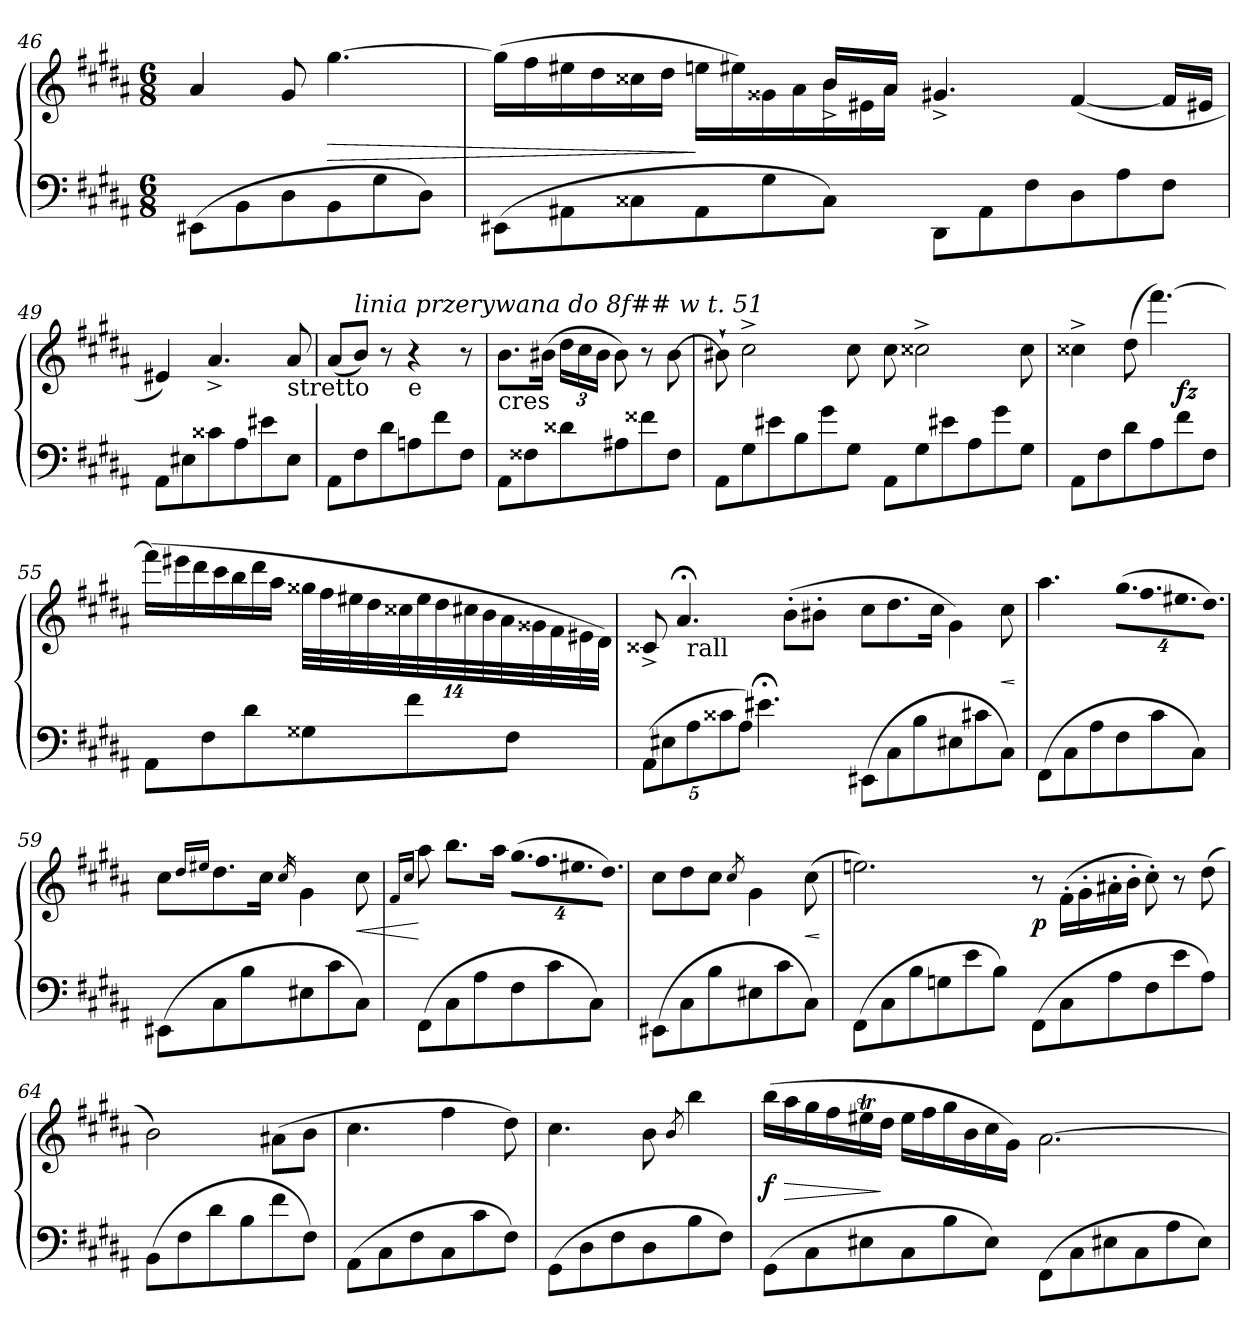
**kern	**kern	**dynam
*part1	*part1	*part1
*staff2	*staff1	*staff1/2
*clefF4	*clefG2	*
*k[f#c#g#d#a#]	*k[f#c#g#d#a#]	*
*M6/8	*M6/8	*
=46	=46	=46
(>8EE#X\L	4a#	.
8BB	.	.
8D#	8g#	.
8BB	[4.gg#	>
8G#	.	.
8D#J)	.	.
=47	=47	=47
*	*^	*
(8EE#X\L	(16gg#LL]	2ryy	.
.	16ff#	.	.
8AA#X\	16ee#X	.	.
.	16dd#	.	.
8C##X\	16cc##X	.	.
.	16dd#JJ	.	.
8AA#\	16een\LL	.	]
.	16ee#X)	.	.
8G#\	16g##X	8ryy	.
.	16a#	.	.
*	*Xtuplet	*	*
8C##\J)	24b	24b^>/LL	.
.	24e#X	24ryy	.
.	24a#JJ	24a#JJ	.
*	*v	*v	*
=48-	=48-	=48-
8DD#\L	4.g#X^>	.
8AA#	.	.
8F#	.	.
8D#	(<[4f#	.
8A#	.	.
8F#J	16f#LL]	.
.	16e#XJJ	.
=49	=49	=49
8AA#L	4e#X)	.
8E#X	.	.
8c##X	4.a#^>	.
8A#	.	.
8e#X	.	.
!	!LO:TX:b:t=stretto	!
8E#J	8a#	.
=50	=50	=50
8AA#L	(<8a#L	.
!	!LO:TX:a:i:t=linia przerywana do 8f## w t. 51	!
8F#	8bJ)	.
8d#	8r	.
!	!LO:TX:b:t=e	!
8An	4r	.
8f#	.	.
8F#J	8r	.
=51	=51	=51
!	!LO:TX:b:t=cres	!
8AA#L	8.bL	.
8F##X	.	.
.	(>16b#XJk	.
*	*tuplet	*
8d##X	24dd#LL	.
.	24cc#	.
.	24b#JJ	.
8A#X	8b#)	.
8f##X	8r	.
8F##J	[8b#	.
=52	=52	=52
8AA#L	8b#X`>]	.
8G#	2cc#^>	.
8e#X	.	.
8B	.	.
8g#	.	.
8G#J	8cc#	.
=53-	=53-	=53-
8AA#L	8cc#	.
8G#	2cc##X^>	.
8e#X	.	.
8A#	.	.
8g#	.	.
8G#J	8cc##	.
=54	=54	=54
*	*^	*
8AA#L	4cc##X^>	2ryy	.
8F#	.	.	.
8d#	(>8dd#	.	.
8A#	[4.fff#)	.	.
8f#	.	4ryy	fz
8F#J	.	.	.
*	*v	*v	*
=55	=55	=55
*	*Xtuplet	*
*	*^	*
!	!LO:TX:b:t=con forza.	!	!
*	*v	*v	*
8AA#L	(>56%3fff#LL]	.
.	56%3eee#X	.
.	56%3ddd#	.
8F#	.	.
.	56%3ccc#	.
.	56%3bb	.
8d#	.	.
.	56%3ddd#	.
.	56%3aa#JJ	.
*	*tuplet	*
8G##X	112%3gg##XLLL	.
.	112%3ff#	.
.	112%3ee#X	.
.	112%3dd#	.
.	112%3cc##X	.
8f#	.	.
.	112%3ee#	.
.	112%3dd#	.
.	112%3cc#X	.
.	112%3b	.
.	112%3a#	.
8F#J	.	.
.	112%3g##X	.
.	112%3f#	.
.	112%3e#X	.
.	112%3d#JJJ)	.
=56	=56	=56
*	*^	*
(>40%3AA#L	8c##X^<	10.ryy	.
40%3E#X	.	.	.
.	4.a#;<	.	.
!	!	!LO:TX:b:t=rall	!
40%3A#	.	5%2.ryy	.
40%3c##X	.	.	.
40%3A#J)	.	.	.
4.e#X;<	.	.	.
.	(>8b'>L	.	.
.	8b#X'>J	.	.
=57-	=57-	=57-	=57-
!	!LO:TX:a:t=a Tempo.	!	!
*	*v	*v	*
(>8EE#XL	8cc#L	.
8C#	8.dd#	.
8B	.	.
.	16cc#Jk	.
8E#X	4g#\)	.
8c#X	.	.
8C#J)	8cc#	<
.	.	[
=58	=58	=58
(>8FF#L	4.aa#	.
8C#	.	.
8A#	.	.
!	!LO:N:vis=16.	!
8F#	(>32%3gg#LL	.
!	!LO:N:vis=16.	!
.	32%3ff#	.
8c#	.	.
!	!LO:N:vis=16.	!
.	32%3ee#X	.
8C#J)	.	.
!	!LO:N:vis=16.	!
.	32%3dd#JJ)	.
=59	=59	=59
(>8EE#XL	8cc#L	.
.	16qdd#/LL	.
.	16qee#X/JJ	.
8C#	8.dd#	.
8B	.	.
.	16cc#Jk	.
.	16qcc#	.
8E#X	4g#\	.
8c#	.	.
8C#J)	8cc#	<
=60	=60	=60
.	16qf#/LL	.
.	16qcc#/JJ	.
(>8FF#L	8aa#	[
8C#	8.bbL	.
8A#	.	.
.	16aa#Jk	.
!	!LO:N:vis=16.	!
8F#	(>32%3gg#LL	.
!	!LO:N:vis=16.	!
.	32%3ff#	.
8c#	.	.
!	!LO:N:vis=16.	!
.	32%3ee#X	.
8C#J)	.	.
!	!LO:N:vis=16.	!
.	32%3dd#JJ)	.
=61	=61	=61
(>8EE#XL	8cc#L	.
8C#	8dd#	.
8B	8cc#J	.
.	8qcc#/	.
8E#X	4g#\	.
8c#	.	.
8C#J)	(>8cc#	<
.	.	[
=62	=62	=62
(>8FF#L	2.een)	.
8C#	.	.
8B	.	.
8Gn	.	.
8e	.	.
8BJ)	.	.
=63-	=63-	=63-
(>8FF#L	8r	p
8C#	(>16f#'>\LL	.
.	16g#'>	.
8A#	16a#X'>	.
.	16b'>JJ	.
8F#	8cc#'>)	.
8e	8r	.
8A#J)	(>8dd#	.
=64	=64	=64
(>8BBL	2b)	.
8F#	.	.
8d#	.	.
8B	.	.
8f#	(>8a#X\L	.
8F#J)	8bJ	.
=65	=65	=65
(>8AA#L	4.cc#	.
8C#	.	.
8F#	.	.
8C#	4ff#	.
8c#	.	.
8F#J)	8dd#)	.
=66	=66	=66
(>8GG#L	4.cc#	.
8D#	.	.
8F#	.	.
8D#	8b	.
.	8qb/	.
8B	4bb	.
8F#J)	.	.
=67	=67	=67
(>8GG#L	(>16bbLL	f
.	16aa#	>
8C#	16gg#	.
.	16ff#	.
8E#X	16ee#Xt	.
.	16dd#JJ	]
8C#	16ee#LL	.
.	16ff#	.
8B	16gg#	.
.	16b	.
8E#J)	16cc#	.
.	16g#JJ)	.
=68-	=68-	=68-
(>8FF#\L	[2.a#\	.
8C#	.	.
8E#X	.	.
8C#	.	.
8A#	.	.
8E#J)	.	.
=	=	=
*-	*-	*-
